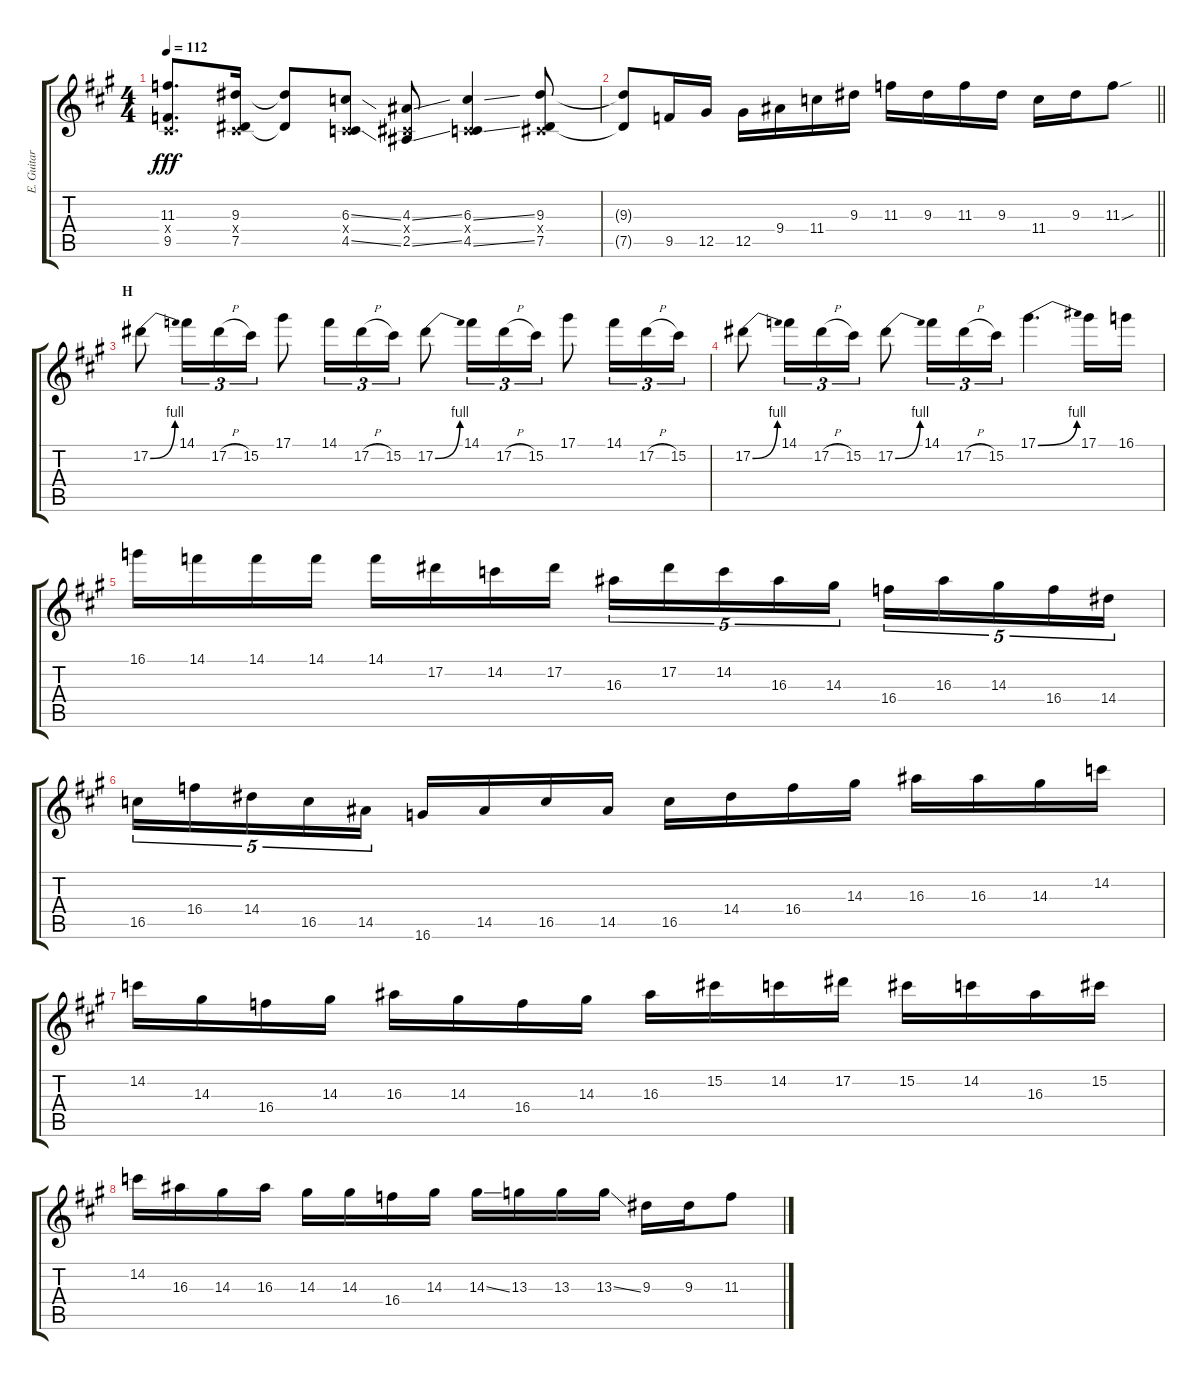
\track ("E. Guitar" "E. Guitar") {instrument overdrivenguitar}
\staff {score tabs}
\tuning (Eb4 Bb3 Gb3 Db3 Ab2 Eb2) {hide}
\ts (4 4)
\tempo 112
\clef g2
\ks a
(11.3 0.4{x} 9.5).8{d dy fff} (9.3 0.4{x} 7.5).16 (9.3{t} 7.5{t}).8 (6.3{ss} 0.4{x} 4.5{ss}).8 (4.3{ss} 0.4{x} 2.5{ss}).8 (6.3{ss} 0.4{x} 4.5{ss}).4 (9.3 0.4{x} 7.5).8 |
\barLineRight lightlight
(9.3{t} 7.5{t}).8 9.5.16 12.5.16 12.5.16 9.4.16 11.4.16 9.3.16 11.3.16 9.3.16 11.3.16 9.3.16 11.4.16 9.3.16 11.3{sou}.8 |
\section ("" "H")
17.2{be (bend 0 0 60 4)}.8 14.1.16{tu (3 2)} 17.2{h}.16{tu (3 2)} 15.2.16{tu (3 2)} 17.1.8 14.1.16{tu (3 2)} 17.2{h}.16{tu (3 2)} 15.2.16{tu (3 2)} 17.2{be (bend 0 0 60 4)}.8 14.1.16{tu (3 2)} 17.2{h}.16{tu (3 2)} 15.2.16{tu (3 2)} 17.1.8 14.1.16{tu (3 2)} 17.2{h}.16{tu (3 2)} 15.2.16{tu (3 2)} |
17.2{be (bend 0 0 60 4)}.8 14.1.16{tu (3 2)} 17.2{h}.16{tu (3 2)} 15.2.16{tu (3 2)} 17.2{be (bend 0 0 60 4)}.8 14.1.16{tu (3 2)} 17.2{h}.16{tu (3 2)} 15.2.16{tu (3 2)} 17.1{be (bend 0 0 60 4)}.4{d} 17.1.16 16.1.16 |
16.1.16 14.1.16 14.1.16 14.1.16 14.1.16 17.2.16 14.2.16 17.2.16 16.3.16{tu (5 4)} 17.2.16{tu (5 4)} 14.2.16{tu (5 4)} 16.3.16{tu (5 4)} 14.3.16{tu (5 4)} 16.4.16{tu (5 4)} 16.3.16{tu (5 4)} 14.3.16{tu (5 4)} 16.4.16{tu (5 4)} 14.4.16{tu (5 4)} |
16.5.16{tu (5 4)} 16.4.16{tu (5 4)} 14.4.16{tu (5 4)} 16.5.16{tu (5 4)} 14.5.16{tu (5 4)} 16.6.16 14.5.16 16.5.16 14.5.16 16.5.16 14.4.16 16.4.16 14.3.16 16.3.16 16.3.16 14.3.16 14.2.16 |
14.2.16 14.3.16 16.4.16 14.3.16 16.3.16 14.3.16 16.4.16 14.3.16 16.3.16 15.2.16 14.2.16 17.2.16 15.2.16 14.2.16 16.3.16 15.2.16 |
14.2.16 16.3.16 14.3.16 16.3.16 14.3.16 14.3.16 16.4.16 14.3.16 14.3{ss}.16 13.3.16 13.3.16 13.3{ss}.16 9.3.16 9.3.16 11.3.8
